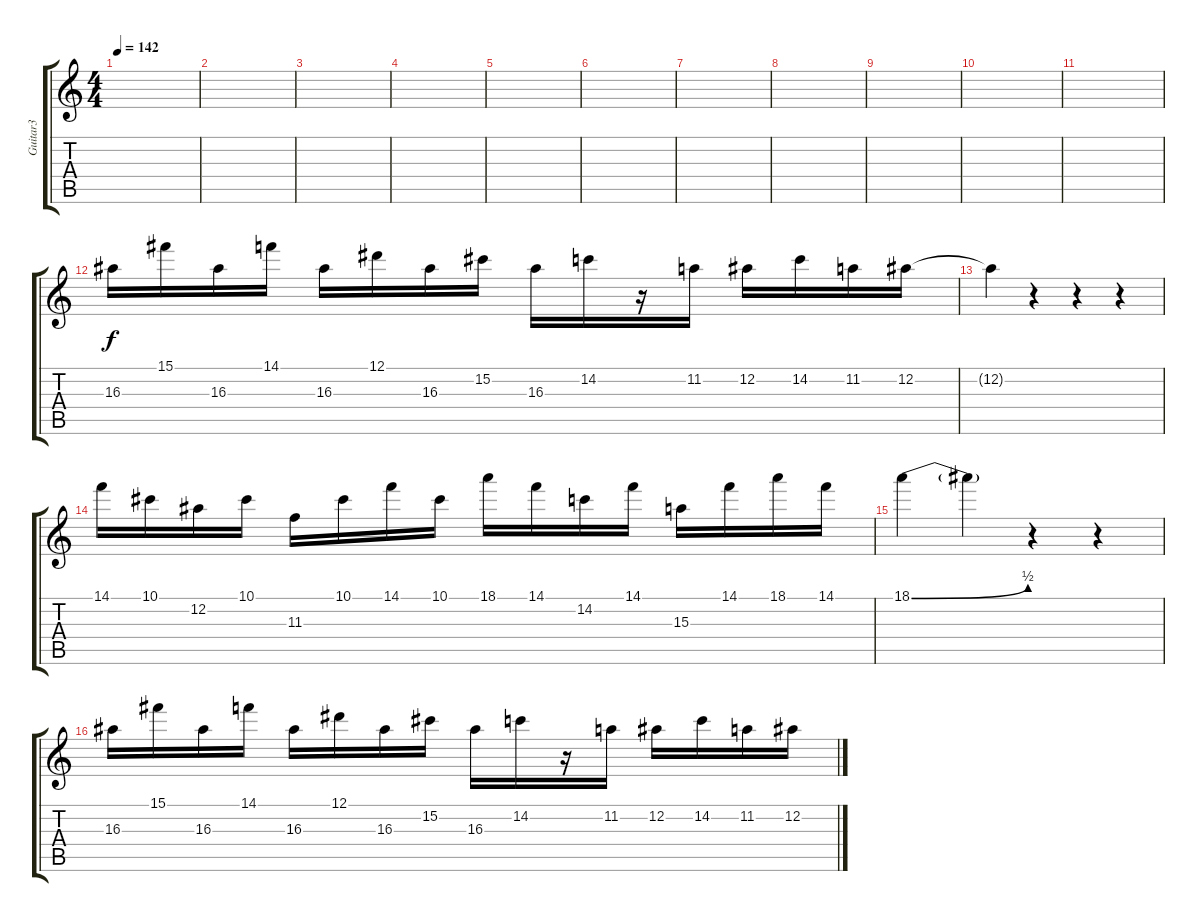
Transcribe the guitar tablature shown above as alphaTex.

\track ("Guitar3" "Guitar3") {instrument distortionguitar}
\staff {score tabs}
\tuning (Eb4 Bb3 Gb3 Db3 Ab2 Eb2) {hide}
\ts (4 4)
\tempo 142
\clef g2
\ks c
|
|
|
|
|
|
|
|
|
|
|
16.3.16 15.1.16 16.3.16 14.1.16 16.3.16 12.1.16 16.3.16 15.2.16 16.3.16 14.2.16 r.16 11.2.16 12.2.16 14.2.16 11.2.16 12.2.16 |
12.2{t}.4 r.4 r.4 r.4 |
14.1.16 10.1.16 12.2.16 10.1.16 11.3.16 10.1.16 14.1.16 10.1.16 18.1.16 14.1.16 14.2.16 14.1.16 15.3.16 14.1.16 18.1.16 14.1.16 |
18.1{be (bend 0 0 60 2)}.4 18.1{t}.4 r.4 r.4 |
16.3.16 15.1.16 16.3.16 14.1.16 16.3.16 12.1.16 16.3.16 15.2.16 16.3.16 14.2.16 r.16 11.2.16 12.2.16 14.2.16 11.2.16 12.2.16
